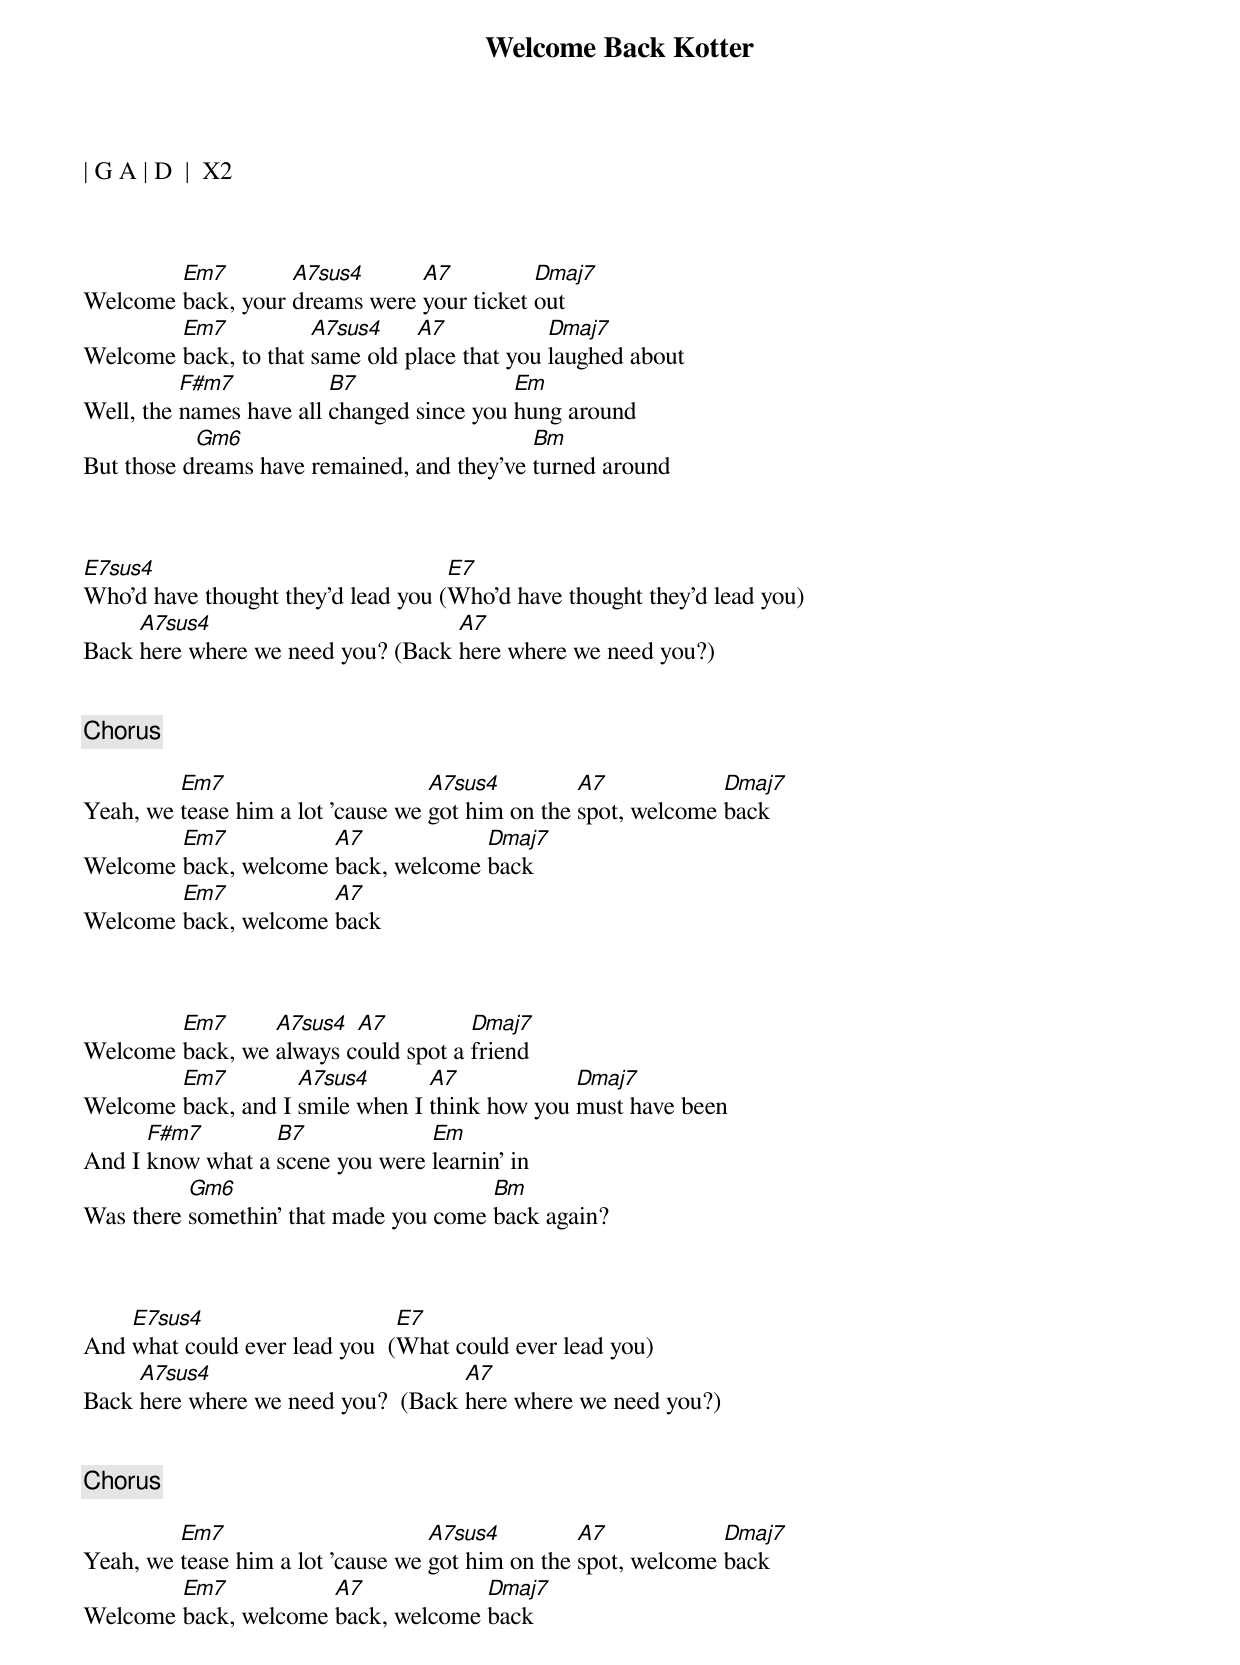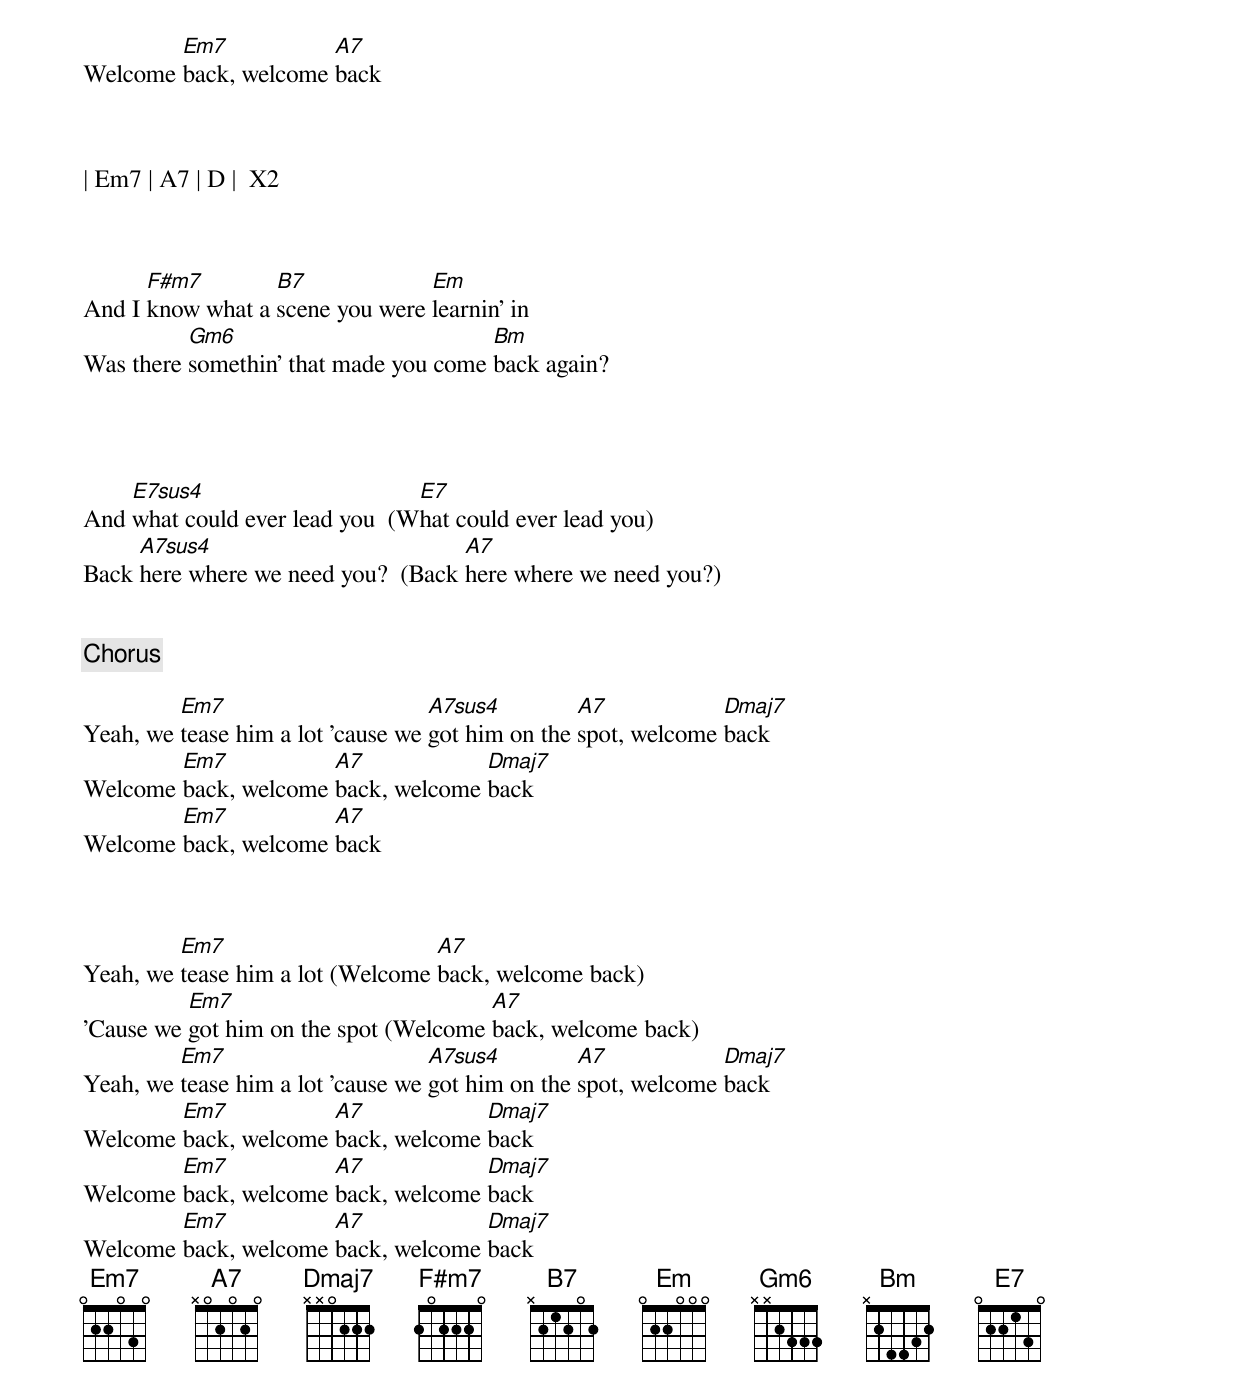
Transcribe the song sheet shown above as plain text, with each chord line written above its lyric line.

{Title: Welcome Back Kotter}
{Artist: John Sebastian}

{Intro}

| G A | D  |  X2


{Verse 1}

        Em7        A7sus4      A7          Dmaj7
Welcome back, your dreams were your ticket out
        Em7           A7sus4    A7            Dmaj7
Welcome back, to that same old place that you laughed about
          F#m7           B7                Em
Well, the names have all changed since you hung around
           Gm6                              Bm
But those dreams have remained, and they've turned around


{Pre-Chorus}

E7sus4                              E7
Who'd have thought they'd lead you (Who'd have thought they'd lead you)
     A7sus4                        A7
Back here where we need you? (Back here where we need you?)


{Chorus}

         Em7                       A7sus4         A7            Dmaj7
Yeah, we tease him a lot 'cause we got him on the spot, welcome back
        Em7           A7            Dmaj7
Welcome back, welcome back, welcome back
        Em7           A7
Welcome back, welcome back


{Verse 2}

        Em7      A7sus4  A7          Dmaj7
Welcome back, we always could spot a friend
        Em7         A7sus4       A7            Dmaj7
Welcome back, and I smile when I think how you must have been
      F#m7        B7             Em
And I know what a scene you were learnin' in
          Gm6                          Bm
Was there somethin' that made you come back again?


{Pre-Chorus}

    E7sus4                     E7
And what could ever lead you  (What could ever lead you)
     A7sus4                         A7
Back here where we need you?  (Back here where we need you?)


{Chorus}

         Em7                       A7sus4         A7            Dmaj7
Yeah, we tease him a lot 'cause we got him on the spot, welcome back
        Em7           A7            Dmaj7
Welcome back, welcome back, welcome back
        Em7           A7
Welcome back, welcome back


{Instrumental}

| Em7 | A7 | D |  X2


{Verse 3}

      F#m7        B7             Em
And I know what a scene you were learnin' in
          Gm6                          Bm
Was there somethin' that made you come back again?



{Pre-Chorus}

    E7sus4                      E7
And what could ever lead you  (What could ever lead you)
     A7sus4                         A7
Back here where we need you?  (Back here where we need you?)


{Chorus}

         Em7                       A7sus4         A7            Dmaj7
Yeah, we tease him a lot 'cause we got him on the spot, welcome back
        Em7           A7            Dmaj7
Welcome back, welcome back, welcome back
        Em7           A7
Welcome back, welcome back


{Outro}

         Em7                      A7
Yeah, we tease him a lot (Welcome back, welcome back)
          Em7                          A7
'Cause we got him on the spot (Welcome back, welcome back)
         Em7                       A7sus4         A7            Dmaj7
Yeah, we tease him a lot 'cause we got him on the spot, welcome back
        Em7           A7            Dmaj7
Welcome back, welcome back, welcome back
        Em7           A7            Dmaj7
Welcome back, welcome back, welcome back
        Em7           A7            Dmaj7
Welcome back, welcome back, welcome back
